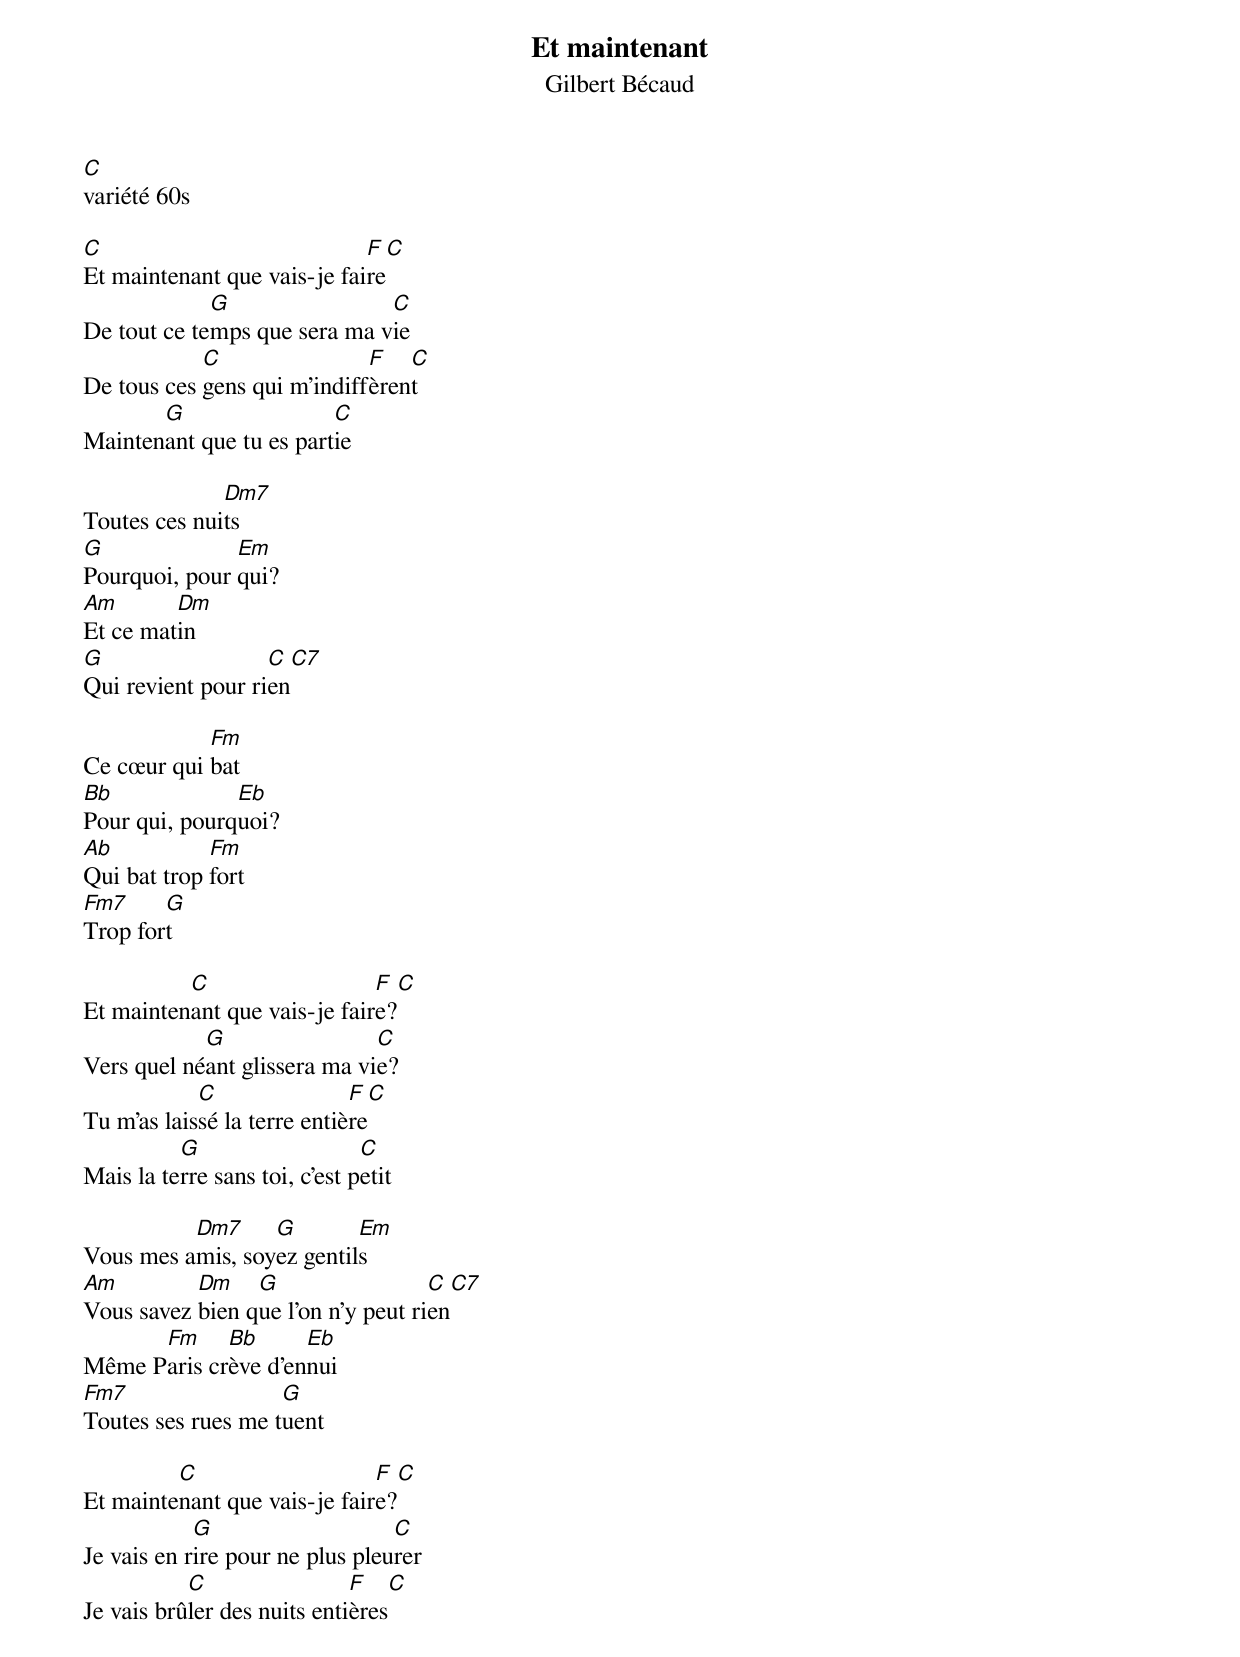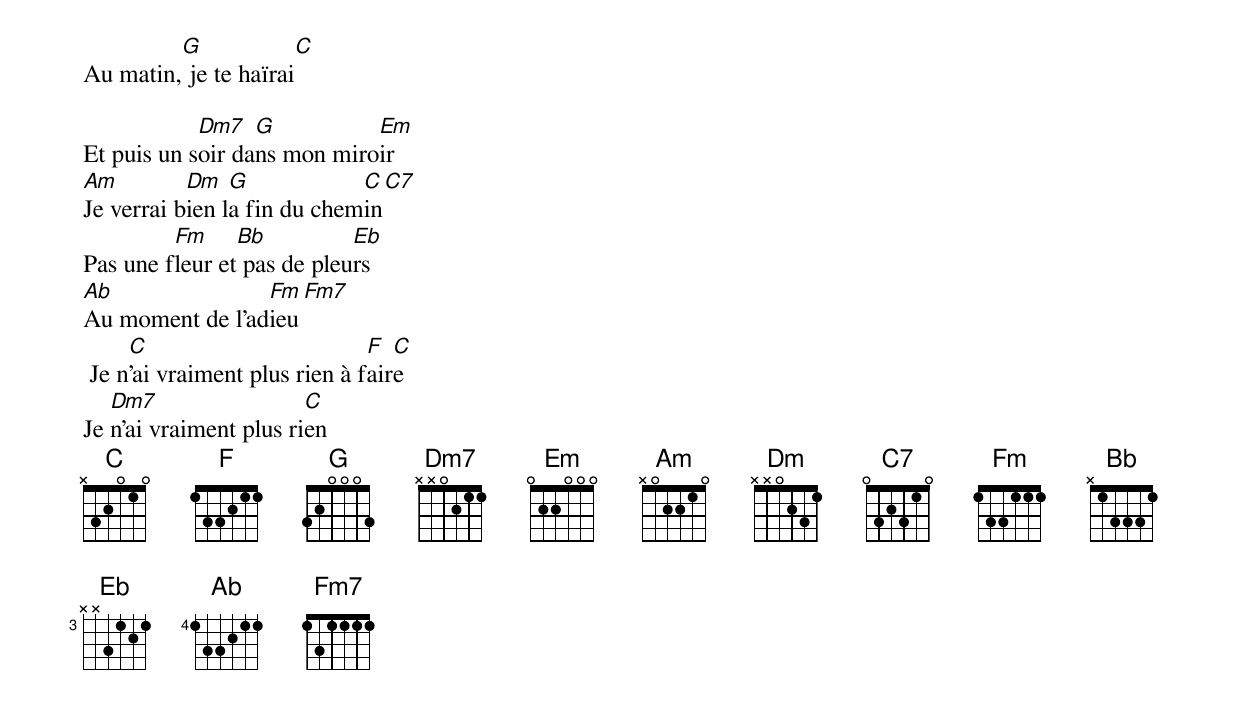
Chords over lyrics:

Et maintenant
Gilbert Bécaud
C
variété 60s

C                            F  C
Et maintenant que vais-je faire
             G                C
De tout ce temps que sera ma vie
            C                F   C
De tous ces gens qui m’indiffèrent
       G                 C
Maintenant que tu es partie

              Dm7
Toutes ces nuits
G              Em
Pourquoi, pour qui?
Am       Dm
Et ce matin
G                  C C7
Qui revient pour rien

            Fm
Ce cœur qui bat
Bb             Eb
Pour qui, pourquoi?
Ab           Fm
Qui bat trop fort
Fm7     G
Trop fort

          C                   F  C
Et maintenant que vais-je faire?
            G                 C
Vers quel néant glissera ma vie?
            C                F   C
Tu m’as laissé la terre entière
          G                    C
Mais la terre sans toi, c’est petit

          Dm7     G        Em
Vous mes amis, soyez gentils
Am         Dm    G                  C C7
Vous savez bien que l’on n’y peut rien
      Fm     Bb      Eb
Même Paris crève d’ennui
Fm7                 G
Toutes ses rues me tuent

         C                    F  C
Et maintenant que vais-je faire?
            G                    C
Je vais en rire pour ne plus pleurer
           C                 F   C
Je vais brûler des nuits entières
         G            C
Au matin, je te haïrai

            Dm7   G          Em
Et puis un soir dans mon miroir
Am         Dm   G            C C7
Je verrai bien la fin du chemin
         Fm     Bb          Eb
Pas une fleur et pas de pleurs
Ab               Fm Fm7
Au moment de l’adieu
     C                         F  C
 Je n’ai vraiment plus rien à faire
   Dm7                  C
Je n’ai vraiment plus rien
